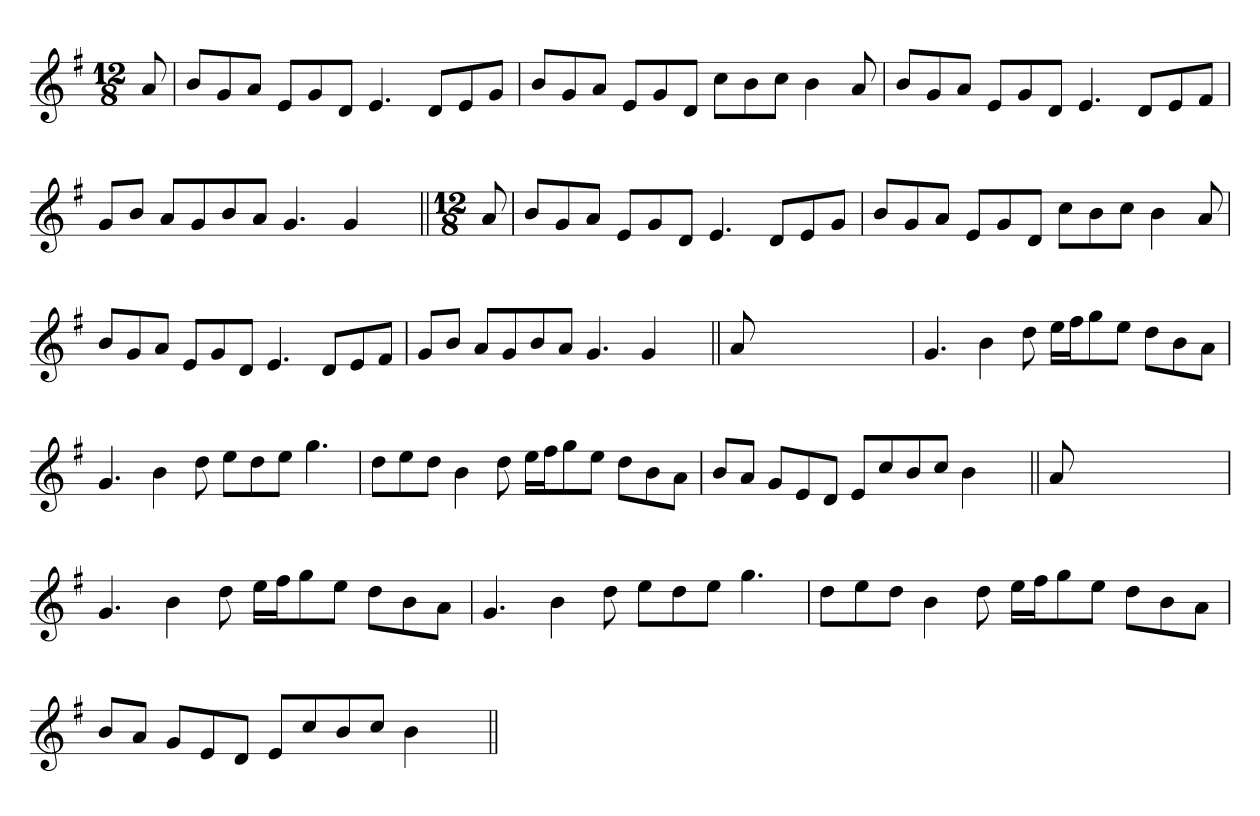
**kern
*part1
*staff1
*clefG2
*k[f#]
*G:
*M12/8
=1
8a
=
8bL
8g
8aJ
8eL
8g
8dJ
4.e
8dL
8e
8gJ
=
8bL
8g
8aJ
8eL
8g
8dJ
8ccL
8b
8ccJ
4b
8a
=
8bL
8g
8aJ
8eL
8g
8dJ
4.e
8dL
8e
8f#J
=
8gL
8bJ
8aL
8g
8b
8aJ
4.g
4g
8ryy
=||
*M12/8
8a
=
8bL
8g
8aJ
8eL
8g
8dJ
4.e
8dL
8e
8gJ
=
8bL
8g
8aJ
8eL
8g
8dJ
8ccL
8b
8ccJ
4b
8a
=
8bL
8g
8aJ
8eL
8g
8dJ
4.e
8dL
8e
8f#J
=
8gL
8bJ
8aL
8g
8b
8aJ
4.g
4g
8ryy
=||
8a
1ryy
4.ryy
=
4.g
4b
8dd
16eeLL
16ff#J
8gg
8eeJ
8ddL
8b
8aJ
=
4.g
4b
8dd
8eeL
8dd
8eeJ
4.gg
=
8ddL
8ee
8ddJ
4b
8dd
16eeLL
16ff#J
8gg
8eeJ
8ddL
8b
8aJ
=
8bL
8aJ
8gL
8e
8dJ
8eL
8cc
8b
8ccJ
4b
8ryy
=||
8a
1ryy
4.ryy
=
4.g
4b
8dd
16eeLL
16ff#J
8gg
8eeJ
8ddL
8b
8aJ
=
4.g
4b
8dd
8eeL
8dd
8eeJ
4.gg
=
8ddL
8ee
8ddJ
4b
8dd
16eeLL
16ff#J
8gg
8eeJ
8ddL
8b
8aJ
=
8bL
8aJ
8gL
8e
8dJ
8eL
8cc
8b
8ccJ
4b
8ryy
=||
*-
